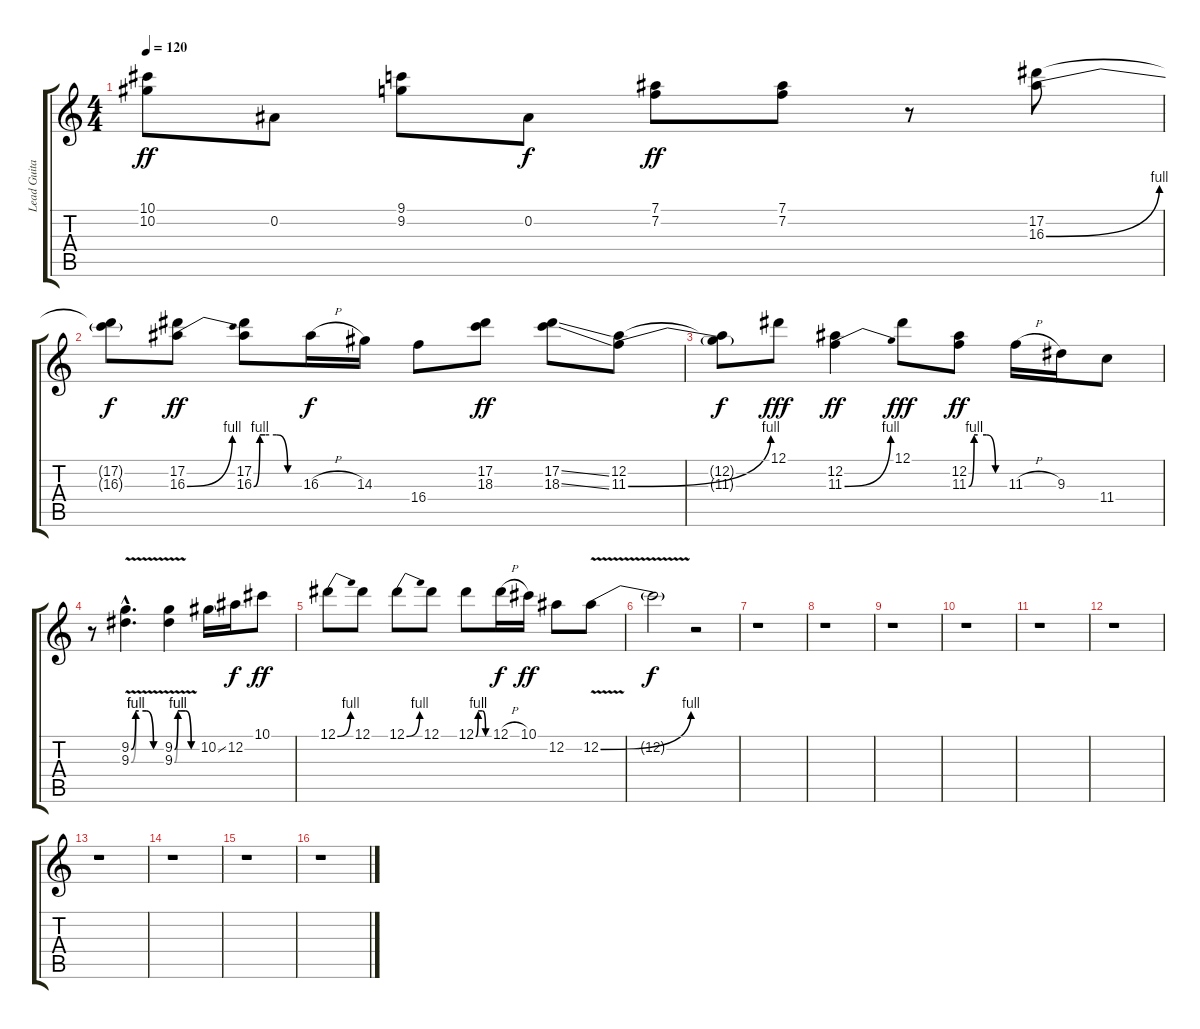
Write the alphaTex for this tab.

\track ("Lead Guitar" "Lead Guita") {instrument overdrivenguitar}
\staff {score tabs}
\tuning (Eb4 Bb3 Gb3 Db3 Ab2 Eb2) {hide}
\ts (4 4)
\tempo 120
\clef g2
\ks c
(10.1 10.2).8{dy ff} 0.2.8 (9.1 9.2).8 0.2.8{dy f} (7.1 7.2).8{dy ff} (7.1 7.2).8 r.8 (17.2 16.3{be (bend 0 0 60 4)}).8 |
(17.2{t} 16.3{t}).8{dy f} (17.2 16.3{be (bend 0 0 60 4)}).8{dy ff} (17.2 16.3{be (custom 0 0 8 4 15 4 30 4 45 0 60 0)}).8 16.3{h}.16{dy f} 14.3.16 16.4.8 (17.2 18.3).8{dy ff} (17.2{ss} 18.3{ss}).8 (12.2 11.3{be (bend 0 0 60 4)}).8 |
(12.2{t} 11.3{t}).8{dy f} 12.1.8{dy fff} (12.2 11.3{be (bend 0 0 60 4)}).4{dy ff} 12.1.8{dy fff} (12.2 11.3{be (custom 0 0 9 4 15 4 30 4 45 0 60 0)}).8{dy ff} 11.3{h}.16 9.3.16 11.4.8 |
r.8 (9.2{be (custom 0 0 9 4 15 4 30 4 45 0 60 0) v hac} 9.3{be (custom 0 0 10 4 15 4 30 4 45 0 60 0) v hac}).4{d} (9.2{be (custom 0 0 9 4 15 4 30 4 45 0 60 0) v} 9.3{be (custom 0 0 8 4 15 4 30 4 45 0 60 0) v}).4 10.2{ss}.16 12.2.16{dy f} 10.1.8{dy ff} |
12.1{be (bend 0 0 60 4)}.8 12.1.8 12.1{be (bend 0 0 60 4)}.8 12.1.8 12.1{be (custom 0 0 11 4 15 4 30 4 45 0 60 0)}.8 12.1{h}.16{dy f} 10.1.16{dy ff} 12.2.8 12.2{be (bend 0 0 60 4) v}.8 |
12.2{t}.2{dy f} r.2 |
r.1 |
r.1 |
r.1 |
r.1 |
r.1 |
r.1 |
r.1 |
r.1 |
r.1 |
r.1
